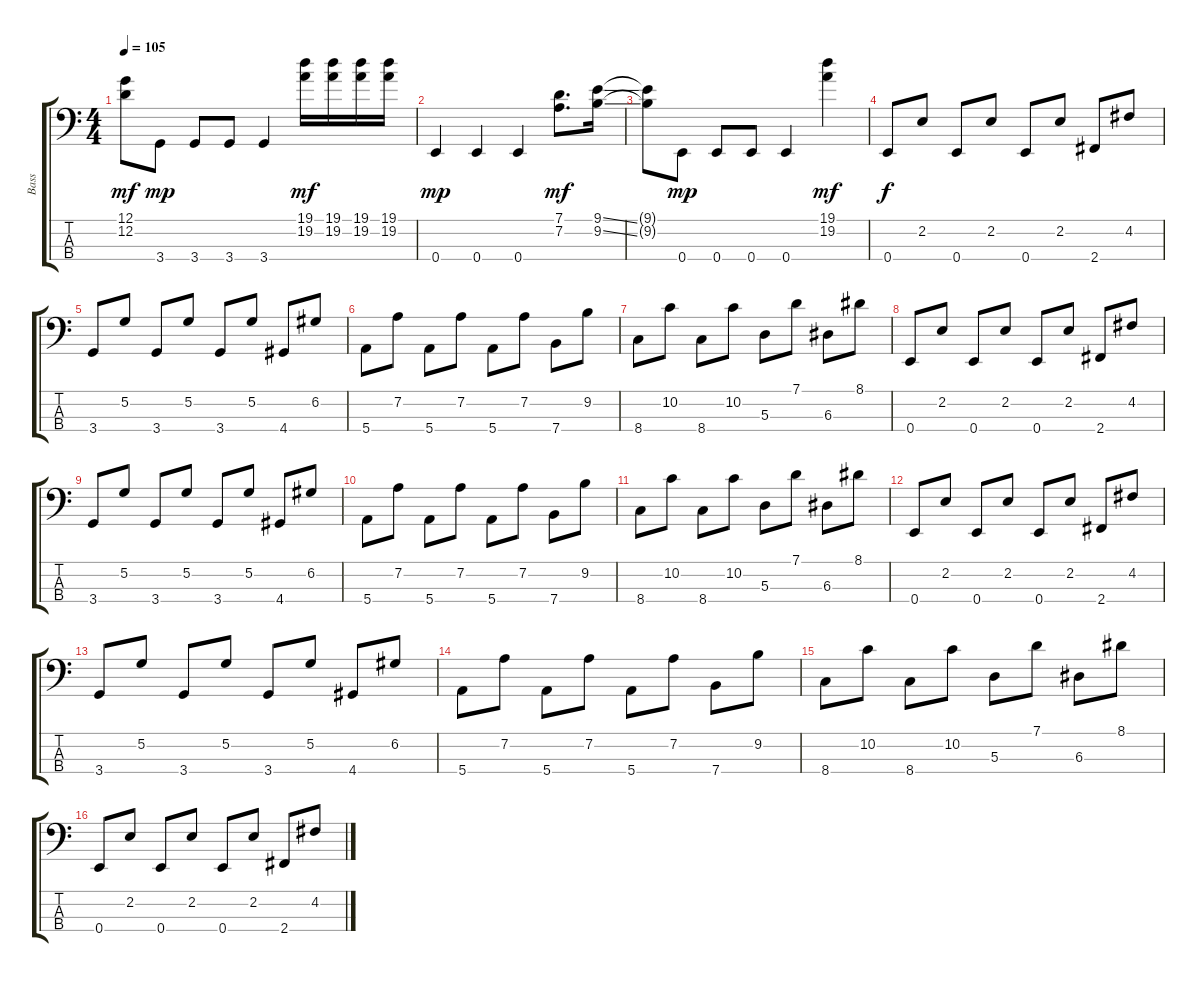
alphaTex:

\track ("Bass" "Bass") {instrument distortionguitar}
\staff {score tabs}
\tuning (G2 D2 A1 E1) {hide}
\ts (4 4)
\tempo 105
\clef f4
\ks c
(12.1{t} 12.2{t}).8{dy mf} 3.4.8{dy mp} 3.4.8 3.4.8 3.4.4 (19.1 19.2).16{dy mf} (19.1 19.2).16 (19.1 19.2).16 (19.1 19.2).16 |
0.4.4{dy mp} 0.4.4 0.4.4 (7.1 7.2).8{d dy mf} (9.1{ss} 9.2{ss}).16 |
(9.1{t} 9.2{t}).8 0.4.8{dy mp} 0.4.8 0.4.8 0.4.4 (19.1 19.2).4{dy mf} |
0.4.8{dy f} 2.2.8 0.4.8 2.2.8 0.4.8 2.2.8 2.4.8 4.2.8 |
3.4.8 5.2.8 3.4.8 5.2.8 3.4.8 5.2.8 4.4.8 6.2.8 |
5.4.8 7.2.8 5.4.8 7.2.8 5.4.8 7.2.8 7.4.8 9.2.8 |
8.4.8 10.2.8 8.4.8 10.2.8 5.3.8 7.1.8 6.3.8 8.1.8 |
0.4.8 2.2.8 0.4.8 2.2.8 0.4.8 2.2.8 2.4.8 4.2.8 |
3.4.8 5.2.8 3.4.8 5.2.8 3.4.8 5.2.8 4.4.8 6.2.8 |
5.4.8 7.2.8 5.4.8 7.2.8 5.4.8 7.2.8 7.4.8 9.2.8 |
8.4.8 10.2.8 8.4.8 10.2.8 5.3.8 7.1.8 6.3.8 8.1.8 |
0.4.8 2.2.8 0.4.8 2.2.8 0.4.8 2.2.8 2.4.8 4.2.8 |
3.4.8 5.2.8 3.4.8 5.2.8 3.4.8 5.2.8 4.4.8 6.2.8 |
5.4.8 7.2.8 5.4.8 7.2.8 5.4.8 7.2.8 7.4.8 9.2.8 |
8.4.8 10.2.8 8.4.8 10.2.8 5.3.8 7.1.8 6.3.8 8.1.8 |
0.4.8 2.2.8 0.4.8 2.2.8 0.4.8 2.2.8 2.4.8 4.2.8
